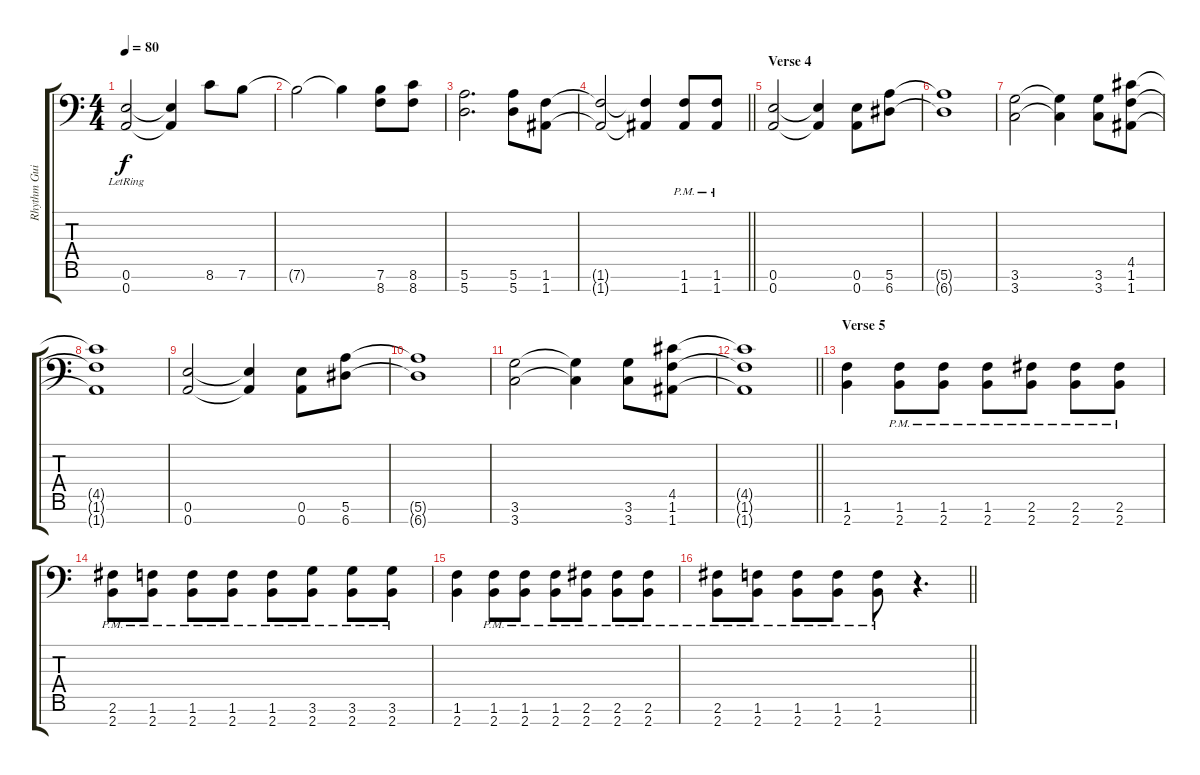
\track ("Rhythm Guitar 1" "Rhythm Gui") {instrument distortionguitar}
\staff {score tabs}
\tuning (E4 B3 G3 D3 A2 E2 A1) {hide}
\ts (4 4)
\tempo 80
\clef f4
\ks c
(0.6 0.7{lr}).2{dy f} (0.6{t} 0.7{t}).4 8.6.8 7.6.8 |
7.6{t}.2 7.6{t}.4 (7.6 8.7).8 (8.6 8.7).8 |
(5.6 5.7).2{d} (5.6 5.7).8 (1.6 1.7).8 |
\barLineRight lightlight
(1.6{t} 1.7{t}).2 (1.6{t} 1.7{t}).4 (1.6{pm} 1.7{pm}).8 (1.6{pm} 1.7{pm}).8 |
\section ("" "Verse 4")
(0.6 0.7).2 (0.6{t} 0.7{t}).4 (0.6 0.7).8 (5.6 6.7).8 |
(5.6{t} 6.7{t}).1 |
(3.6 3.7).2 (3.6{t} 3.7{t}).4 (3.6 3.7).8 (4.5 1.6 1.7).8 |
(4.5{t} 1.6{t} 1.7{t}).1 |
(0.6 0.7).2 (0.6{t} 0.7{t}).4 (0.6 0.7).8 (5.6 6.7).8 |
(5.6{t} 6.7{t}).1 |
(3.6 3.7).2 (3.6{t} 3.7{t}).4 (3.6 3.7).8 (4.5 1.6 1.7).8 |
\barLineRight lightlight
(4.5{t} 1.6{t} 1.7{t}).1 |
\section ("" "Verse 5")
(1.6 2.7).4 (1.6{pm} 2.7{pm}).8 (1.6{pm} 2.7{pm}).8 (1.6{pm} 2.7{pm}).8 (2.6{pm} 2.7{pm}).8 (2.6{pm} 2.7{pm}).8 (2.6{pm} 2.7{pm}).8 |
(2.6{pm} 2.7{pm}).8 (1.6{pm} 2.7{pm}).8 (1.6{pm} 2.7{pm}).8 (1.6{pm} 2.7{pm}).8 (1.6{pm} 2.7{pm}).8 (3.6{pm} 2.7{pm}).8 (3.6{pm} 2.7{pm}).8 (3.6{pm} 2.7{pm}).8 |
(1.6 2.7).4 (1.6{pm} 2.7{pm}).8 (1.6{pm} 2.7{pm}).8 (1.6{pm} 2.7{pm}).8 (2.6{pm} 2.7{pm}).8 (2.6{pm} 2.7{pm}).8 (2.6{pm} 2.7{pm}).8 |
\barLineRight lightlight
(2.6{pm} 2.7{pm}).8 (1.6{pm} 2.7{pm}).8 (1.6{pm} 2.7{pm}).8 (1.6{pm} 2.7{pm}).8 (1.6{pm} 2.7{pm}).8 r.4{d}
